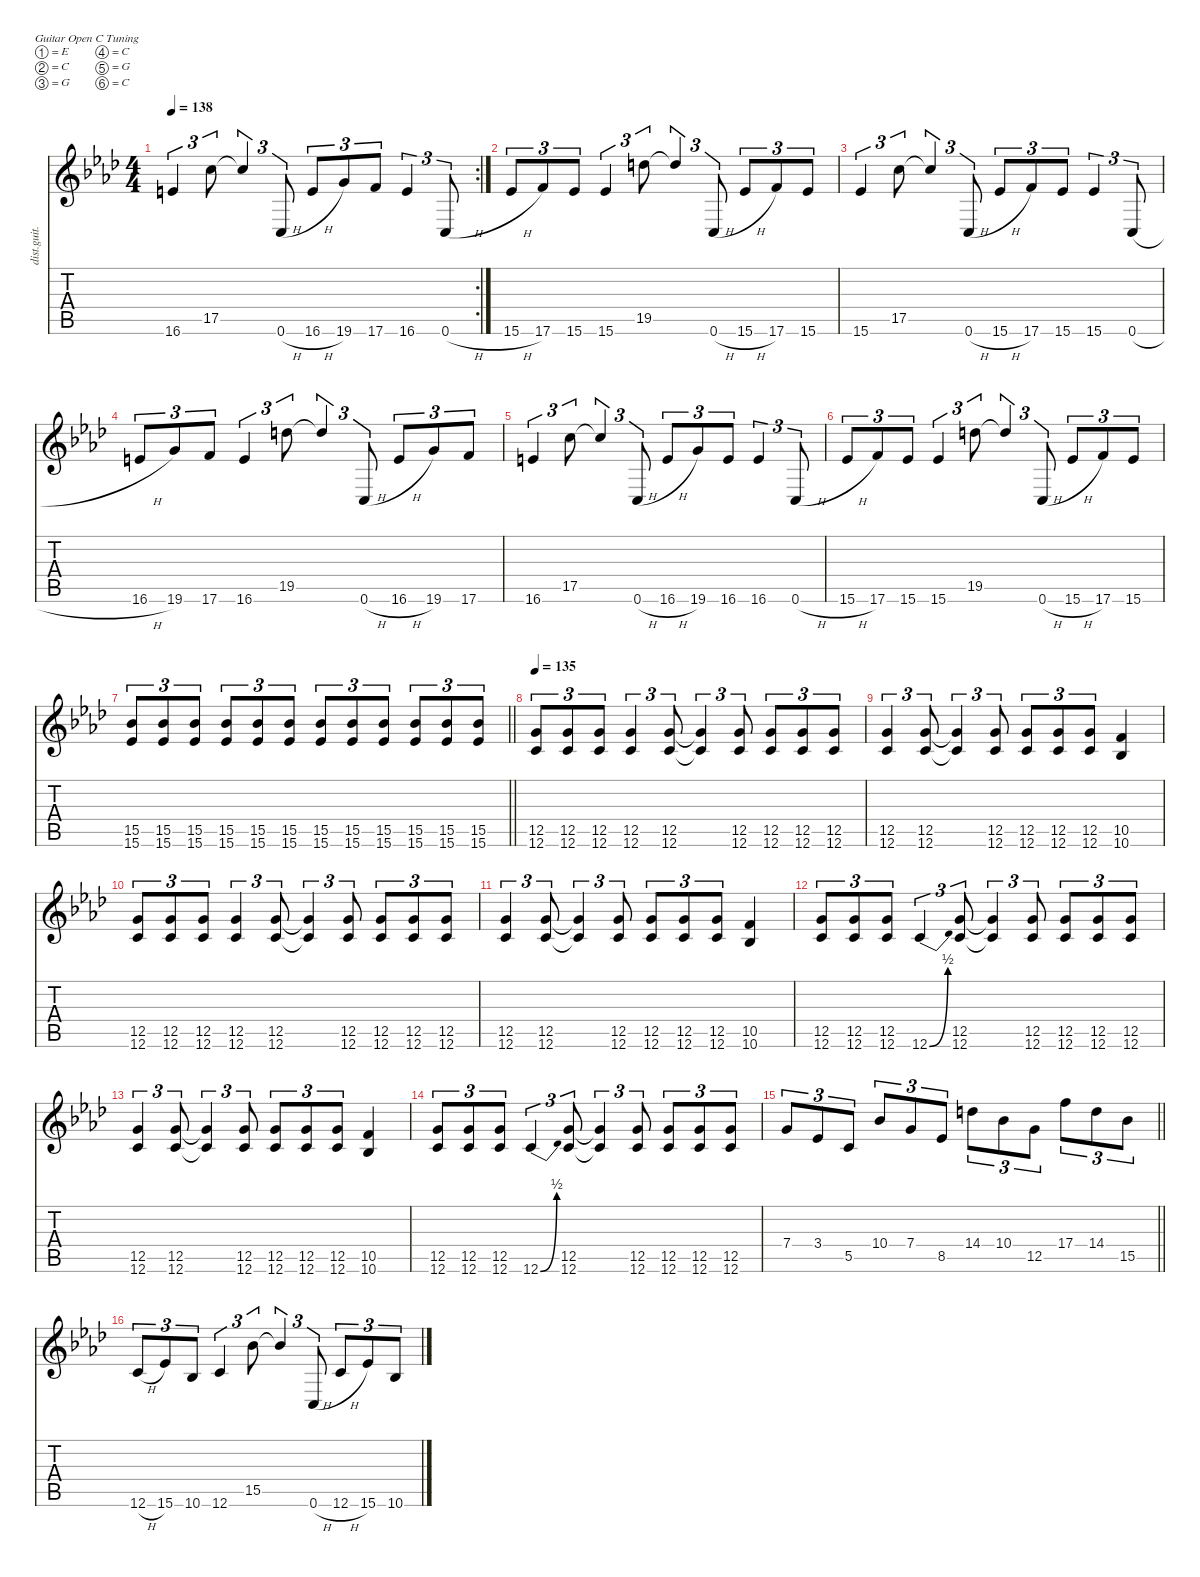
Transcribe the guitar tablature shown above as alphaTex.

\defaultSystemsLayout 4
\hideDynamics
\bracketExtendMode nobrackets
\otherSystemsTrackNameOrientation horizontal
\track ("Guitare 1" "dist.guit.") {instrument distortionguitar}
\staff {score tabs}
\tuning (E4 C4 G3 C3 G2 C2)
\rc 2
\ts (4 4)
\tempo 138
\clef g2
\ks ab
16.6{acc forcenatural}.4{tu (3 2) dy f beam Up} 17.5{acc forcenatural}.8{tu (3 2) beam Down} 17.5{t acc forcenatural}.4{tu (3 2) beam Up} 0.6{h acc forcenatural}.8{tu (3 2) beam Up} 16.6{h acc forcenatural}.8{tu (3 2) beam Up} 19.6{acc forcenatural}.8{tu (3 2) beam Up} 17.6{acc forcenatural}.8{tu (3 2) beam Up} 16.6{acc forcenatural}.4{tu (3 2) beam Up} 0.6{h acc forcenatural}.8{tu (3 2) beam Up} |
15.6{h acc b}.8{tu (3 2) beam Up} 17.6{acc forcenatural}.8{tu (3 2) beam Up} 15.6{acc b}.8{tu (3 2) beam Up} 15.6{acc b}.4{tu (3 2) beam Up} 19.5{acc forcenatural}.8{tu (3 2) beam Down} 19.5{t acc forcenatural}.4{tu (3 2) beam Up} 0.6{h acc forcenatural}.8{tu (3 2) beam Up} 15.6{h acc b}.8{tu (3 2) beam Up} 17.6{acc forcenatural}.8{tu (3 2) beam Up} 15.6{acc b}.8{tu (3 2) beam Up} |
15.6{acc b}.4{tu (3 2) beam Up} 17.5{acc forcenatural}.8{tu (3 2) beam Down} 17.5{t acc forcenatural}.4{tu (3 2) beam Up} 0.6{h acc forcenatural}.8{tu (3 2) beam Up} 15.6{h acc b}.8{tu (3 2) beam Up} 17.6{acc forcenatural}.8{tu (3 2) beam Up} 15.6{acc b}.8{tu (3 2) beam Up} 15.6{acc b}.4{tu (3 2) beam Up} 0.6{h acc forcenatural}.8{tu (3 2) beam Up} |
16.6{h acc forcenatural}.8{tu (3 2) beam Up} 19.6{acc forcenatural}.8{tu (3 2) beam Up} 17.6{acc forcenatural}.8{tu (3 2) beam Up} 16.6{acc forcenatural}.4{tu (3 2) beam Up} 19.5{acc forcenatural}.8{tu (3 2) beam Down} 19.5{t acc forcenatural}.4{tu (3 2) beam Up} 0.6{h acc forcenatural}.8{tu (3 2) beam Up} 16.6{h acc forcenatural}.8{tu (3 2) beam Up} 19.6{acc forcenatural}.8{tu (3 2) beam Up} 17.6{acc forcenatural}.8{tu (3 2) beam Up} |
16.6{acc forcenatural}.4{tu (3 2) beam Up} 17.5{acc forcenatural}.8{tu (3 2) beam Down} 17.5{t acc forcenatural}.4{tu (3 2) beam Up} 0.6{h acc forcenatural}.8{tu (3 2) beam Up} 16.6{h acc forcenatural}.8{tu (3 2) beam Up} 19.6{acc forcenatural}.8{tu (3 2) beam Up} 16.6{acc forcenatural}.8{tu (3 2) beam Up} 16.6{acc forcenatural}.4{tu (3 2) beam Up} 0.6{h acc forcenatural}.8{tu (3 2) beam Up} |
15.6{h acc b}.8{tu (3 2) beam Up} 17.6{acc forcenatural}.8{tu (3 2) beam Up} 15.6{acc b}.8{tu (3 2) beam Up} 15.6{acc b}.4{tu (3 2) beam Up} 19.5{acc forcenatural}.8{tu (3 2) beam Down} 19.5{t acc forcenatural}.4{tu (3 2) beam Up} 0.6{h acc forcenatural}.8{tu (3 2) beam Up} 15.6{h acc b}.8{tu (3 2) beam Up} 17.6{acc forcenatural}.8{tu (3 2) beam Up} 15.6{acc b}.8{tu (3 2) beam Up} |
\barLineRight lightlight
(15.5{acc b} 15.6{acc b}).8{tu (3 2) beam Up} (15.5{acc b} 15.6{acc b}).8{tu (3 2) beam Up} (15.5{acc b} 15.6{acc b}).8{tu (3 2) beam Up} (15.5{acc b} 15.6{acc b}).8{tu (3 2) beam Up} (15.5{acc b} 15.6{acc b}).8{tu (3 2) beam Up} (15.5{acc b} 15.6{acc b}).8{tu (3 2) beam Up} (15.5{acc b} 15.6{acc b}).8{tu (3 2) beam Up} (15.5{acc b} 15.6{acc b}).8{tu (3 2) beam Up} (15.5{acc b} 15.6{acc b}).8{tu (3 2) beam Up} (15.5{acc b} 15.6{acc b}).8{tu (3 2) beam Up} (15.5{acc b} 15.6{acc b}).8{tu (3 2) beam Up} (15.5{acc b} 15.6{acc b}).8{tu (3 2) beam Up} |
\tempo 135
(12.5{acc forcenatural} 12.6{acc forcenatural}).8{tu (3 2) beam Up} (12.5{acc forcenatural} 12.6{acc forcenatural}).8{tu (3 2) beam Up} (12.5{acc forcenatural} 12.6{acc forcenatural}).8{tu (3 2) beam Up} (12.5{acc forcenatural} 12.6{acc forcenatural}).4{tu (3 2) beam Up} (12.5{acc forcenatural} 12.6{acc forcenatural}).8{tu (3 2) beam Up} (12.5{t acc forcenatural} 12.6{t acc forcenatural}).4{tu (3 2) beam Up} (12.5{acc forcenatural} 12.6{acc forcenatural}).8{tu (3 2) beam Up} (12.5{acc forcenatural} 12.6{acc forcenatural}).8{tu (3 2) beam Up} (12.5{acc forcenatural} 12.6{acc forcenatural}).8{tu (3 2) beam Up} (12.5{acc forcenatural} 12.6{acc forcenatural}).8{tu (3 2) beam Up} |
(12.5{acc forcenatural} 12.6{acc forcenatural}).4{tu (3 2) beam Up} (12.5{acc forcenatural} 12.6{acc forcenatural}).8{tu (3 2) beam Up} (12.5{t acc forcenatural} 12.6{t acc forcenatural}).4{tu (3 2) beam Up} (12.5{acc forcenatural} 12.6{acc forcenatural}).8{tu (3 2) beam Up} (12.5{acc forcenatural} 12.6{acc forcenatural}).8{tu (3 2) beam Up} (12.5{acc forcenatural} 12.6{acc forcenatural}).8{tu (3 2) beam Up} (12.5{acc forcenatural} 12.6{acc forcenatural}).8{tu (3 2) beam Up} (10.5{acc forcenatural} 10.6{acc b}).4{beam Up} |
(12.5{acc forcenatural} 12.6{acc forcenatural}).8{tu (3 2) beam Up} (12.5{acc forcenatural} 12.6{acc forcenatural}).8{tu (3 2) beam Up} (12.5{acc forcenatural} 12.6{acc forcenatural}).8{tu (3 2) beam Up} (12.5{acc forcenatural} 12.6{acc forcenatural}).4{tu (3 2) beam Up} (12.5{acc forcenatural} 12.6{acc forcenatural}).8{tu (3 2) beam Up} (12.5{t acc forcenatural} 12.6{t acc forcenatural}).4{tu (3 2) beam Up} (12.5{acc forcenatural} 12.6{acc forcenatural}).8{tu (3 2) beam Up} (12.5{acc forcenatural} 12.6{acc forcenatural}).8{tu (3 2) beam Up} (12.5{acc forcenatural} 12.6{acc forcenatural}).8{tu (3 2) beam Up} (12.5{acc forcenatural} 12.6{acc forcenatural}).8{tu (3 2) beam Up} |
(12.5{acc forcenatural} 12.6{acc forcenatural}).4{tu (3 2) beam Up} (12.5{acc forcenatural} 12.6{acc forcenatural}).8{tu (3 2) beam Up} (12.5{t acc forcenatural} 12.6{t acc forcenatural}).4{tu (3 2) beam Up} (12.5{acc forcenatural} 12.6{acc forcenatural}).8{tu (3 2) beam Up} (12.5{acc forcenatural} 12.6{acc forcenatural}).8{tu (3 2) beam Up} (12.5{acc forcenatural} 12.6{acc forcenatural}).8{tu (3 2) beam Up} (12.5{acc forcenatural} 12.6{acc forcenatural}).8{tu (3 2) beam Up} (10.5{acc forcenatural} 10.6{acc b}).4{beam Up} |
(12.5{acc forcenatural} 12.6{acc forcenatural}).8{tu (3 2) beam Up} (12.5{acc forcenatural} 12.6{acc forcenatural}).8{tu (3 2) beam Up} (12.5{acc forcenatural} 12.6{acc forcenatural}).8{tu (3 2) beam Up} 12.6{be (bend 0 0 30 2) acc forcenatural}.4{tu (3 2) beam Up} (12.5{acc forcenatural} 12.6{acc forcenatural}).8{tu (3 2) beam Up} (12.5{t acc forcenatural} 12.6{t acc forcenatural}).4{tu (3 2) beam Up} (12.5{acc forcenatural} 12.6{acc forcenatural}).8{tu (3 2) beam Up} (12.5{acc forcenatural} 12.6{acc forcenatural}).8{tu (3 2) beam Up} (12.5{acc forcenatural} 12.6{acc forcenatural}).8{tu (3 2) beam Up} (12.5{acc forcenatural} 12.6{acc forcenatural}).8{tu (3 2) beam Up} |
(12.5{acc forcenatural} 12.6{acc forcenatural}).4{tu (3 2) beam Up} (12.5{acc forcenatural} 12.6{acc forcenatural}).8{tu (3 2) beam Up} (12.5{t acc forcenatural} 12.6{t acc forcenatural}).4{tu (3 2) beam Up} (12.5{acc forcenatural} 12.6{acc forcenatural}).8{tu (3 2) beam Up} (12.5{acc forcenatural} 12.6{acc forcenatural}).8{tu (3 2) beam Up} (12.5{acc forcenatural} 12.6{acc forcenatural}).8{tu (3 2) beam Up} (12.5{acc forcenatural} 12.6{acc forcenatural}).8{tu (3 2) beam Up} (10.5{acc forcenatural} 10.6{acc b}).4{beam Up} |
(12.5{acc forcenatural} 12.6{acc forcenatural}).8{tu (3 2) beam Up} (12.5{acc forcenatural} 12.6{acc forcenatural}).8{tu (3 2) beam Up} (12.5{acc forcenatural} 12.6{acc forcenatural}).8{tu (3 2) beam Up} 12.6{be (bend 0 0 30 2) acc forcenatural}.4{tu (3 2) beam Up} (12.5{acc forcenatural} 12.6{acc forcenatural}).8{tu (3 2) beam Up} (12.5{t acc forcenatural} 12.6{t acc forcenatural}).4{tu (3 2) beam Up} (12.5{acc forcenatural} 12.6{acc forcenatural}).8{tu (3 2) beam Up} (12.5{acc forcenatural} 12.6{acc forcenatural}).8{tu (3 2) beam Up} (12.5{acc forcenatural} 12.6{acc forcenatural}).8{tu (3 2) beam Up} (12.5{acc forcenatural} 12.6{acc forcenatural}).8{tu (3 2) beam Up} |
\barLineRight lightlight
7.4{acc forcenatural}.8{tu (3 2) beam Up} 3.4{acc b}.8{tu (3 2) beam Up} 5.5{acc forcenatural}.8{tu (3 2) beam Up} 10.4{acc b}.8{tu (3 2) beam Up} 7.4{acc forcenatural}.8{tu (3 2) beam Up} 8.5{acc b}.8{tu (3 2) beam Up} 14.4{acc forcenatural}.8{tu (3 2) beam Down} 10.4{acc b}.8{tu (3 2) beam Down} 12.5{acc forcenatural}.8{tu (3 2) beam Down} 17.4{acc forcenatural}.8{tu (3 2) beam Down} 14.4{acc forcenatural}.8{tu (3 2) beam Down} 15.5{acc b}.8{tu (3 2) beam Down} |
12.6{h acc forcenatural}.8{tu (3 2) beam Up} 15.6{acc b}.8{tu (3 2) beam Up} 10.6{acc b}.8{tu (3 2) beam Up} 12.6{acc forcenatural}.4{tu (3 2) beam Up} 15.5{acc b}.8{tu (3 2) beam Down} 15.5{t acc b}.4{tu (3 2) beam Up} 0.6{h acc forcenatural}.8{tu (3 2) beam Up} 12.6{h acc forcenatural}.8{tu (3 2) beam Up} 15.6{acc b}.8{tu (3 2) beam Up} 10.6{acc b}.8{tu (3 2) beam Up}
